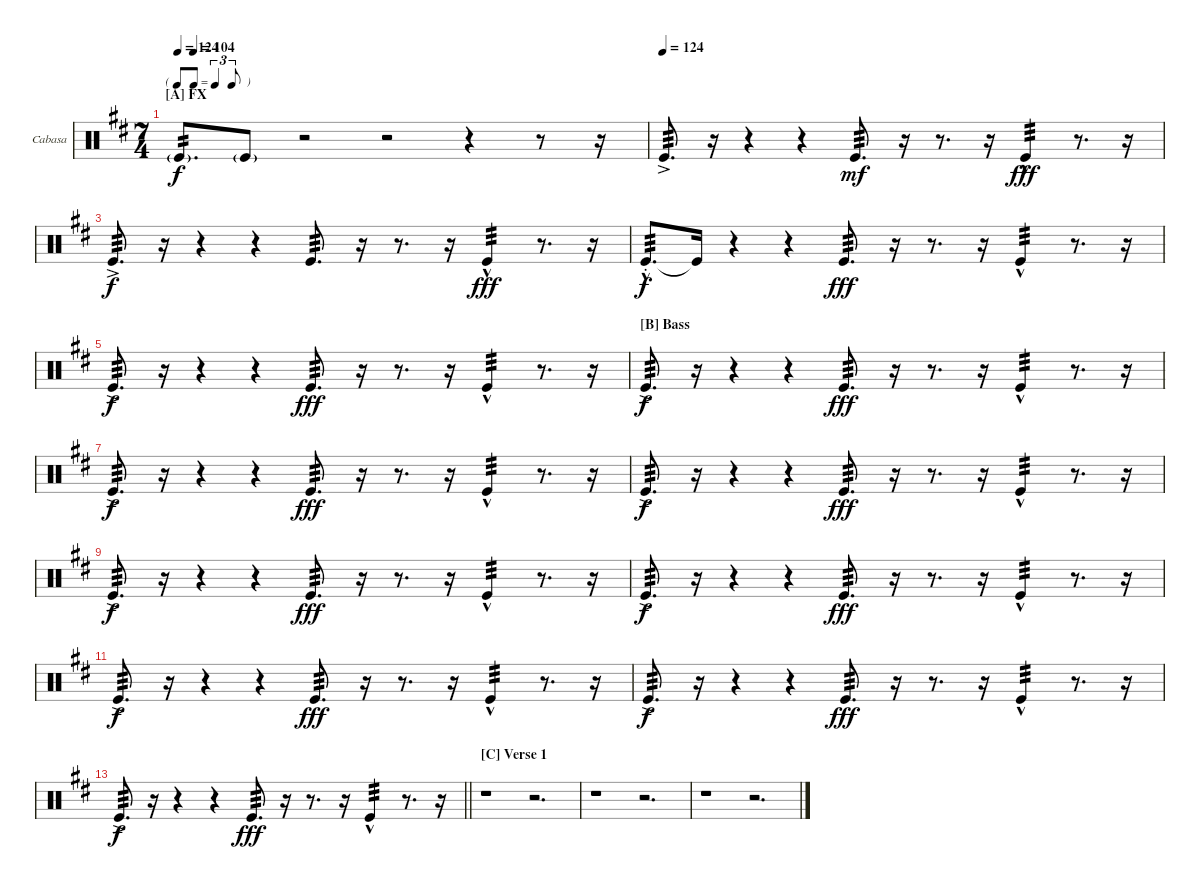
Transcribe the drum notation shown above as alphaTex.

\bracketExtendMode nobrackets
\firstSystemTrackNameOrientation horizontal
\otherSystemsTrackNameOrientation horizontal
\defaultBarNumberDisplay FirstOfSystem
\track ("Receipt Rip Fx" "Cabasa") {instrument percussion}
\staff {score}
\articulation defaults
\ts (7 4)
\beaming (8 6 4 4)
\tf triplet8th
\section ("A" "FX")
\tempo 124
\tempo (104 0.03375)
\clef neutral
\ks d "Kick (hit)"{g}.8{d tp 2 dy f} "Kick (hit)"{g}.8
r.2 r.2 r.4 r.8 r.16 |
\tempo 124
\scale
0.5 "Kick (hit)"{ac}.8{d tp 3} r.16 r.4 r.4 "Kick (hit)".8{d tp 3 dy mf beam split} r.16{beam split} r.8{d beam split} r.16{beam split} "Kick (hit)"{hac}.4{tp 3 dy fff beam split} r.8{d} r.16 |
\scale
0.5 "Kick (hit)"{ac}.8{d tp 3 dy f} r.16 r.4 r.4 "Kick (hit)".8{d tp 3 beam split} r.16{beam split} r.8{d beam split} r.16{beam split} "Kick (hit)"{hac}.4{tp 3 dy fff beam split} r.8{d} r.16 |
\scale
0.5 "Kick (hit)"{hac st}.8{d tp 3 dy f} "Kick (hit)"{t}.16 r.4 r.4 "Kick (hit)".8{d tp 3 dy fff beam split} r.16{beam split} r.8{d beam split} r.16{beam split} "Kick (hit)"{hac}.4{tp 3 beam split} r.8{d} r.16 |
\scale
0.5 "Kick (hit)"{ac}.8{d tp 3 dy f} r.16 r.4 r.4 "Kick (hit)".8{d tp 3 dy fff beam split} r.16{beam split} r.8{d beam split} r.16{beam split} "Kick (hit)"{hac}.4{tp 3 beam split} r.8{d} r.16 |
\section ("B" "Bass")
\scale
0.5 "Kick (hit)"{ac}.8{d tp 3 dy f} r.16 r.4 r.4 "Kick (hit)".8{d tp 3 dy fff beam split} r.16{beam split} r.8{d beam split} r.16{beam split} "Kick (hit)"{hac}.4{tp 3 beam split} r.8{d} r.16 |
\scale
0.5 "Kick (hit)"{ac}.8{d tp 3 dy f} r.16 r.4 r.4 "Kick (hit)".8{d tp 3 dy fff beam split} r.16{beam split} r.8{d beam split} r.16{beam split} "Kick (hit)"{hac}.4{tp 3 beam split} r.8{d} r.16 |
\scale
0.5 "Kick (hit)"{ac}.8{d tp 3 dy f} r.16 r.4 r.4 "Kick (hit)".8{d tp 3 dy fff beam split} r.16{beam split} r.8{d beam split} r.16{beam split} "Kick (hit)"{hac}.4{tp 3 beam split} r.8{d} r.16 |
\scale
0.5 "Kick (hit)"{ac}.8{d tp 3 dy f} r.16 r.4 r.4 "Kick (hit)".8{d tp 3 dy fff beam split} r.16{beam split} r.8{d beam split} r.16{beam split} "Kick (hit)"{hac}.4{tp 3 beam split} r.8{d} r.16 |
\scale
0.5 "Kick (hit)"{ac}.8{d tp 3 dy f} r.16 r.4 r.4 "Kick (hit)".8{d tp 3 dy fff beam split} r.16{beam split} r.8{d beam split} r.16{beam split} "Kick (hit)"{hac}.4{tp 3 beam split} r.8{d} r.16 |
\scale
0.5 "Kick (hit)"{ac}.8{d tp 3 dy f} r.16 r.4 r.4 "Kick (hit)".8{d tp 3 dy fff beam split} r.16{beam split} r.8{d beam split} r.16{beam split} "Kick (hit)"{hac}.4{tp 3 beam split} r.8{d} r.16 |
\scale
0.5 "Kick (hit)"{ac}.8{d tp 3 dy f} r.16 r.4 r.4 "Kick (hit)".8{d tp 3 dy fff beam split} r.16{beam split} r.8{d beam split} r.16{beam split} "Kick (hit)"{hac}.4{tp 3 beam split} r.8{d} r.16 |
\scale
0.5
\barLineRight lightlight "Kick (hit)"{ac}.8{d tp 3 dy f}
r.16 r.4 r.4 "Kick (hit)".8{d tp 3 dy fff beam split} r.16{beam split} r.8{d beam split} r.16{beam split} "Kick (hit)"{hac}.4{tp 3 beam split} r.8{d} r.16 |
\section ("C" "Verse 1")
\scale
0.5 r.1 r.2{d} |
\scale
0.5 r.1 r.2{d} |
\scale
0.5 r.1 r.2{d}
